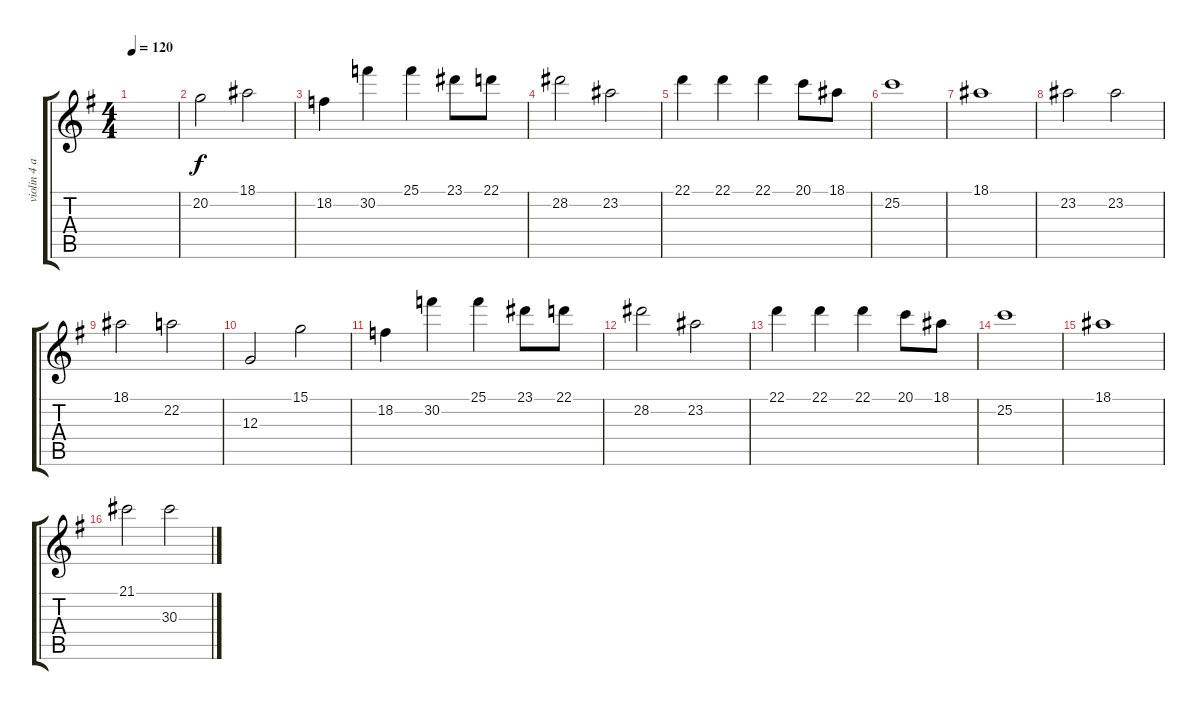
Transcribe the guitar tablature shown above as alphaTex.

\track ("violin 4 agudo" "violin 4 a") {instrument violin}
\staff {score tabs}
\tuning (E4 B3 G3 D3 A2 E2) {hide}
\ts (4 4)
\tempo 120
\clef g2
\ks g
|
20.2.2 18.1.2 |
18.2.4 30.2.4 25.1.4 23.1.8 22.1.8 |
28.2.2 23.2.2 |
22.1.4 22.1.4 22.1.4 20.1.8 18.1.8 |
25.2.1 |
18.1.1 |
23.2.2 23.2.2 |
18.1.2 22.2.2 |
12.3.2 15.1.2 |
18.2.4 30.2.4 25.1.4 23.1.8 22.1.8 |
28.2.2 23.2.2 |
22.1.4 22.1.4 22.1.4 20.1.8 18.1.8 |
25.2.1 |
18.1.1 |
21.1.2 30.3.2
